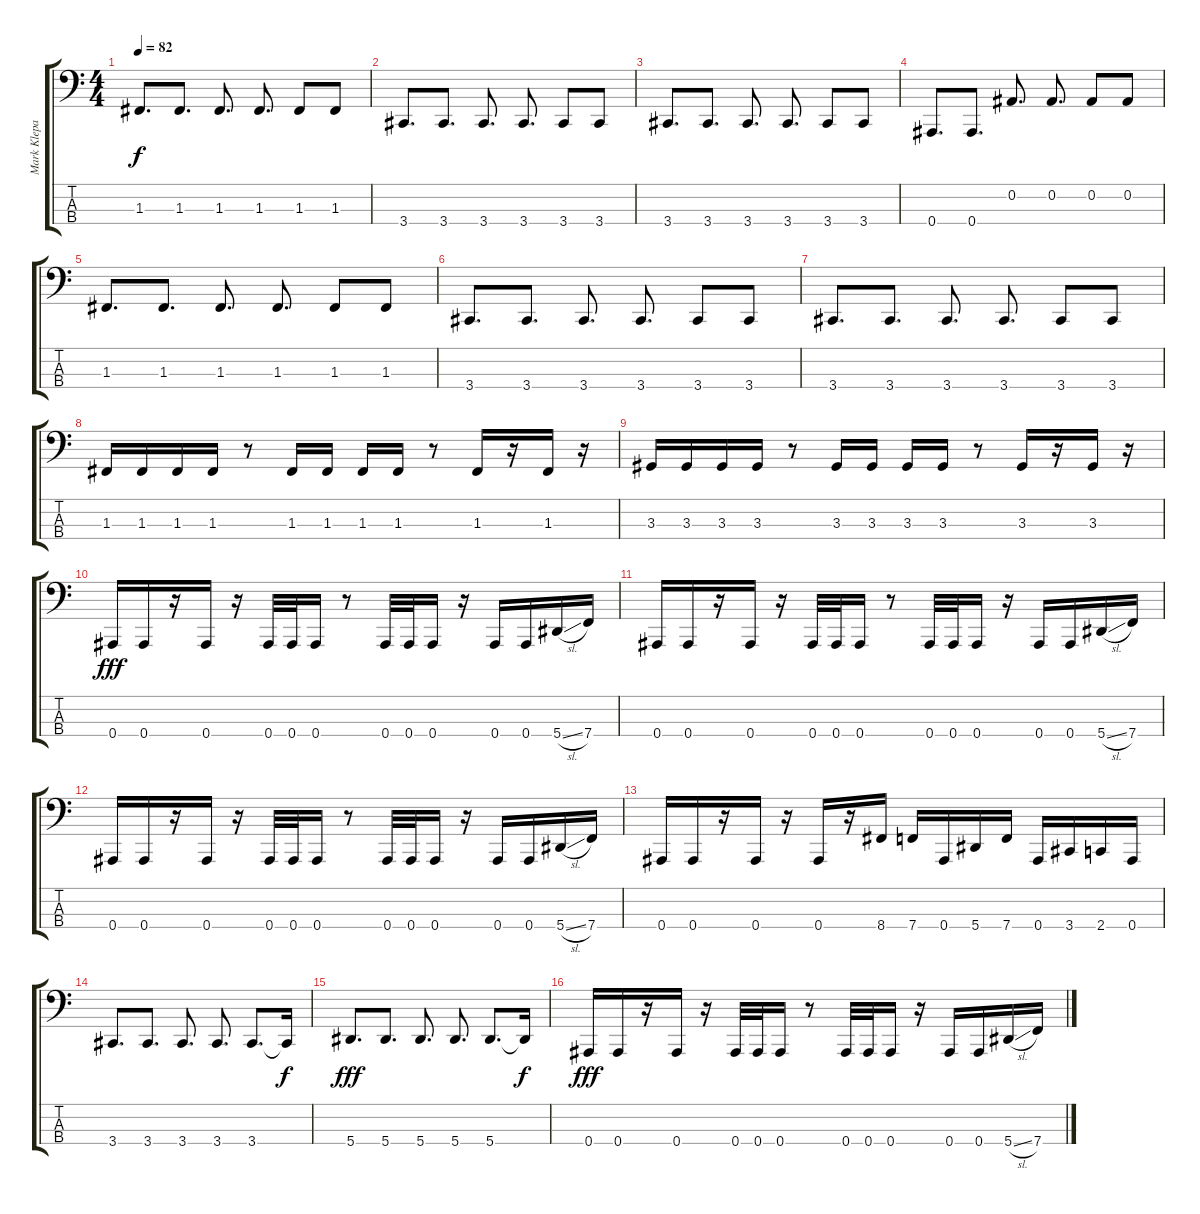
\track ("Mark Klepaski Bass" "Mark Klepa") {instrument electricbasspick}
\staff {score tabs}
\tuning (Eb2 Bb1 F1 Bb0) {hide}
\ts (4 4)
\tempo 82
\clef f4
\ks c
1.3.8{d dy f} 1.3.8{d} 1.3.8{d} 1.3.8{d} 1.3.8 1.3.8 |
3.4.8{d} 3.4.8{d} 3.4.8{d} 3.4.8{d} 3.4.8 3.4.8 |
3.4.8{d} 3.4.8{d} 3.4.8{d} 3.4.8{d} 3.4.8 3.4.8 |
0.4.8{d} 0.4.8{d} 0.2.8{d} 0.2.8{d} 0.2.8 0.2.8 |
1.3.8{d} 1.3.8{d} 1.3.8{d} 1.3.8{d} 1.3.8 1.3.8 |
3.4.8{d} 3.4.8{d} 3.4.8{d} 3.4.8{d} 3.4.8 3.4.8 |
3.4.8{d} 3.4.8{d} 3.4.8{d} 3.4.8{d} 3.4.8 3.4.8 |
1.3.16 1.3.16 1.3.16 1.3.16 r.8 1.3.16 1.3.16 1.3.16 1.3.16 r.8 1.3.16 r.16 1.3.16 r.16 |
3.3.16 3.3.16 3.3.16 3.3.16 r.8 3.3.16 3.3.16 3.3.16 3.3.16 r.8 3.3.16 r.16 3.3.16 r.16 |
0.4.16{dy fff} 0.4.16 r.16 0.4.16 r.16 0.4.32 0.4.32 0.4.16 r.8 0.4.32 0.4.32 0.4.16 r.16 0.4.16 0.4.16 5.4{sl}.16 7.4.16 |
0.4.16 0.4.16 r.16 0.4.16 r.16 0.4.32 0.4.32 0.4.16 r.8 0.4.32 0.4.32 0.4.16 r.16 0.4.16 0.4.16 5.4{sl}.16 7.4.16 |
0.4.16 0.4.16 r.16 0.4.16 r.16 0.4.32 0.4.32 0.4.16 r.8 0.4.32 0.4.32 0.4.16 r.16 0.4.16 0.4.16 5.4{sl}.16 7.4.16 |
0.4.16 0.4.16 r.16 0.4.16 r.16 0.4.16 r.16 8.4.16 7.4.16 0.4.16 5.4.16 7.4.16 0.4.16 3.4.16 2.4.16 0.4.16 |
3.4.8{d} 3.4.8{d} 3.4.8{d} 3.4.8{d} 3.4.8{d} 3.4{t}.16{dy f} |
5.4.8{d dy fff} 5.4.8{d} 5.4.8{d} 5.4.8{d} 5.4.8{d} 5.4{t}.16{dy f} |
0.4.16{dy fff} 0.4.16 r.16 0.4.16 r.16 0.4.32 0.4.32 0.4.16 r.8 0.4.32 0.4.32 0.4.16 r.16 0.4.16 0.4.16 5.4{sl}.16 7.4.16
